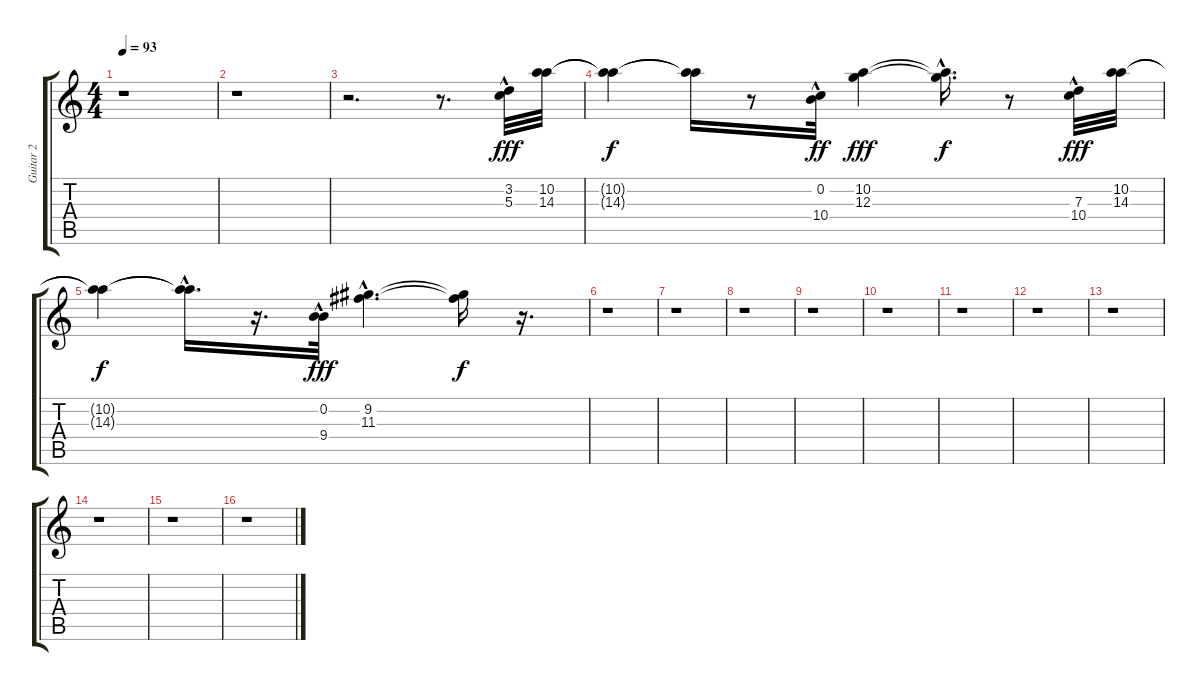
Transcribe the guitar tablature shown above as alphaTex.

\track ("Guitar 2" "Guitar 2") {instrument electricguitarjazz}
\staff {score tabs}
\tuning (E4 B3 G3 D3 A2 E2) {hide}
\ts (4 4)
\tempo 93
\clef g2
\ks c
r.1{dy f} |
r.1 |
r.2{d} r.8{d} (3.2{hac} 5.3).32{dy fff} (10.2 14.3).32 |
(10.2{t} 14.3{t}).4{dy f} (10.2{t} 14.3{t}).16 r.8 (0.2{hac} 10.4{hac}).32{dy ff} (10.2 12.3).4{dy fff} (10.2{hac t} 12.3{t}).16{d dy f} r.8 (7.3{hac} 10.4{hac}).32{dy fff} (10.2 14.3).32 |
(10.2{t} 14.3{t}).4{dy f} (10.2{hac t} 14.3{t}).16{d} r.16{d} (0.2{hac} 9.4{hac}).32{dy fff} (9.2{hac} 11.3{hac}).4{d} (9.2{t} 11.3{t}).16{dy f} r.16{d} |
r.1 |
r.1 |
r.1 |
r.1 |
r.1 |
r.1 |
r.1 |
r.1 |
r.1 |
r.1 |
r.1
